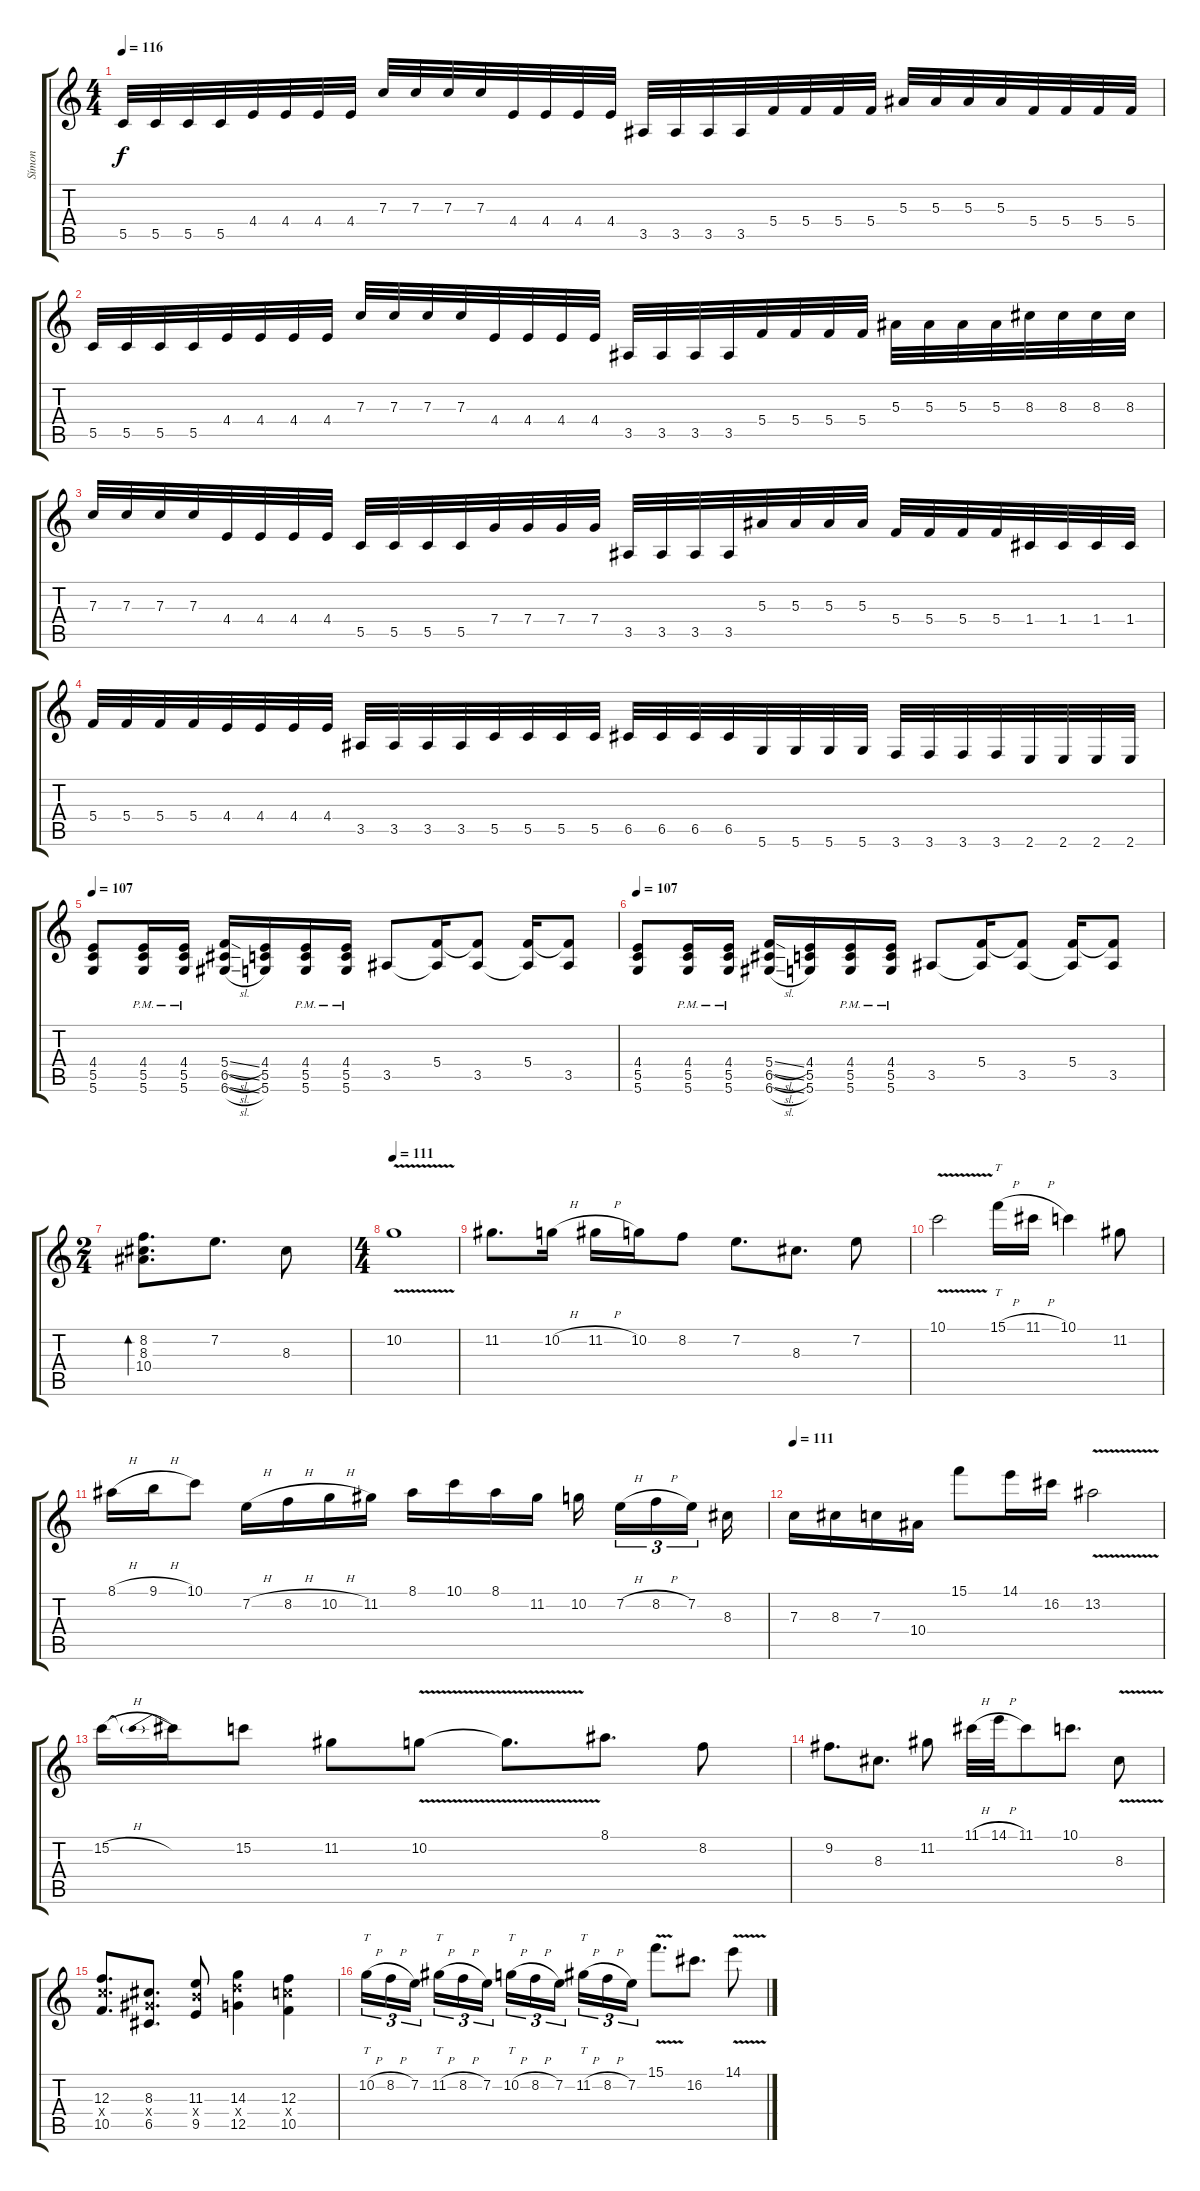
\track ("Símon" "Símon") {instrument distortionguitar}
\staff {score tabs}
\tuning (D4 A3 F3 C3 G2 D2) {hide}
\ts (4 4)
\tempo 116
\clef g2
\ks c
5.5.32{dy f} 5.5.32 5.5.32 5.5.32 4.4.32 4.4.32 4.4.32 4.4.32 7.3.32 7.3.32 7.3.32 7.3.32 4.4.32 4.4.32 4.4.32 4.4.32 3.5.32 3.5.32 3.5.32 3.5.32 5.4.32 5.4.32 5.4.32 5.4.32 5.3.32 5.3.32 5.3.32 5.3.32 5.4.32 5.4.32 5.4.32 5.4.32 |
5.5.32 5.5.32 5.5.32 5.5.32 4.4.32 4.4.32 4.4.32 4.4.32 7.3.32 7.3.32 7.3.32 7.3.32 4.4.32 4.4.32 4.4.32 4.4.32 3.5.32 3.5.32 3.5.32 3.5.32 5.4.32 5.4.32 5.4.32 5.4.32 5.3.32 5.3.32 5.3.32 5.3.32 8.3.32 8.3.32 8.3.32 8.3.32 |
7.3.32 7.3.32 7.3.32 7.3.32 4.4.32 4.4.32 4.4.32 4.4.32 5.5.32 5.5.32 5.5.32 5.5.32 7.4.32 7.4.32 7.4.32 7.4.32 3.5.32 3.5.32 3.5.32 3.5.32 5.3.32 5.3.32 5.3.32 5.3.32 5.4.32 5.4.32 5.4.32 5.4.32 1.4.32 1.4.32 1.4.32 1.4.32 |
5.4.32 5.4.32 5.4.32 5.4.32 4.4.32 4.4.32 4.4.32 4.4.32 3.5.32 3.5.32 3.5.32 3.5.32 5.5.32 5.5.32 5.5.32 5.5.32 6.5.32 6.5.32 6.5.32 6.5.32 5.6.32 5.6.32 5.6.32 5.6.32 3.6.32 3.6.32 3.6.32 3.6.32 2.6.32 2.6.32 2.6.32 2.6.32 |
\tempo 107
(4.4 5.5 5.6).8 (4.4{pm} 5.5{pm} 5.6{pm}).16 (4.4{pm} 5.5{pm} 5.6{pm}).16 (5.4{sl} 6.5{sl} 6.6{sl}).16 (4.4 5.5 5.6).16 (4.4{pm} 5.5{pm} 5.6{pm}).16 (4.4{pm} 5.5{pm} 5.6{pm}).16 3.5.8 (5.4 3.5{t}).16 (5.4{t} 3.5).8 (5.4 3.5{t}).16 (5.4{t} 3.5).8 |
\tempo 107
(4.4 5.5 5.6).8 (4.4{pm} 5.5{pm} 5.6{pm}).16 (4.4{pm} 5.5{pm} 5.6{pm}).16 (5.4{sl} 6.5{sl} 6.6{sl}).16 (4.4 5.5 5.6).16 (4.4{pm} 5.5{pm} 5.6{pm}).16 (4.4{pm} 5.5{pm} 5.6{pm}).16 3.5.8 (5.4 3.5{t}).16 (5.4{t} 3.5).8 (5.4 3.5{t}).16 (5.4{t} 3.5).8 |
\ts (2 4)
(8.2 8.3 10.4).8{d bd 480} 7.2.8{d} 8.3.8 |
\ts (4 4)
\tempo 111
10.2{v}.1 |
11.2.8{d} 10.2{h}.16 11.2{h}.16 10.2.16 8.2.8 7.2.8{d} 8.3.8{d} 7.2.8 |
10.1{v}.2 15.1{h}.16{tt} 11.1{h}.16 10.1.4 11.2.8 |
8.1{h}.16 9.1{h}.16 10.1.8 7.2{h}.16 8.2{h}.16 10.2{h}.16 11.2.16 8.1.16 10.1.16 8.1.16 11.2.16 10.2.16{beam splitsecondary} 7.2{h}.16{tu (3 2)} 8.2{h}.16{tu (3 2)} 7.2.16{tu (3 2) beam splitsecondary} 8.3.16 |
\tempo 111
7.3.16 8.3.16 7.3.16 10.4.16 15.1.8 14.1.16 16.2.16 13.2{v}.2 |
15.2{h}.16 15.2{be (prebend 0 2 60 2) t}.16 15.2.8 11.2.8 10.2{v}.8 10.2{t}.8{d} 8.1.8{d} 8.2.8 |
9.2.8{d} 8.3.8{d} 11.2.8 11.1{h}.32 14.1{h}.32 11.1.8 10.1.8{d} 8.3{v}.8 |
(12.3 12.4{x} 10.5).8{d} (8.3 8.4{x} 6.5).8{d} (11.3 11.4{x} 9.5).8 (14.3 14.4{x} 12.5).4 (12.3 12.4{x} 10.5).4 |
10.2{h}.16{tt tu (3 2)} 8.2{h}.16{tu (3 2)} 7.2.16{tu (3 2) beam splitsecondary} 11.2{h}.16{tt tu (3 2)} 8.2{h}.16{tu (3 2)} 7.2.16{tu (3 2)} 10.2{h}.16{tt tu (3 2)} 8.2{h}.16{tu (3 2)} 7.2.16{tu (3 2) beam splitsecondary} 11.2{h}.16{tt tu (3 2)} 8.2{h}.16{tu (3 2)} 7.2.16{tu (3 2)} 15.1{v}.8{d} 16.2.8{d} 14.1{v}.8
